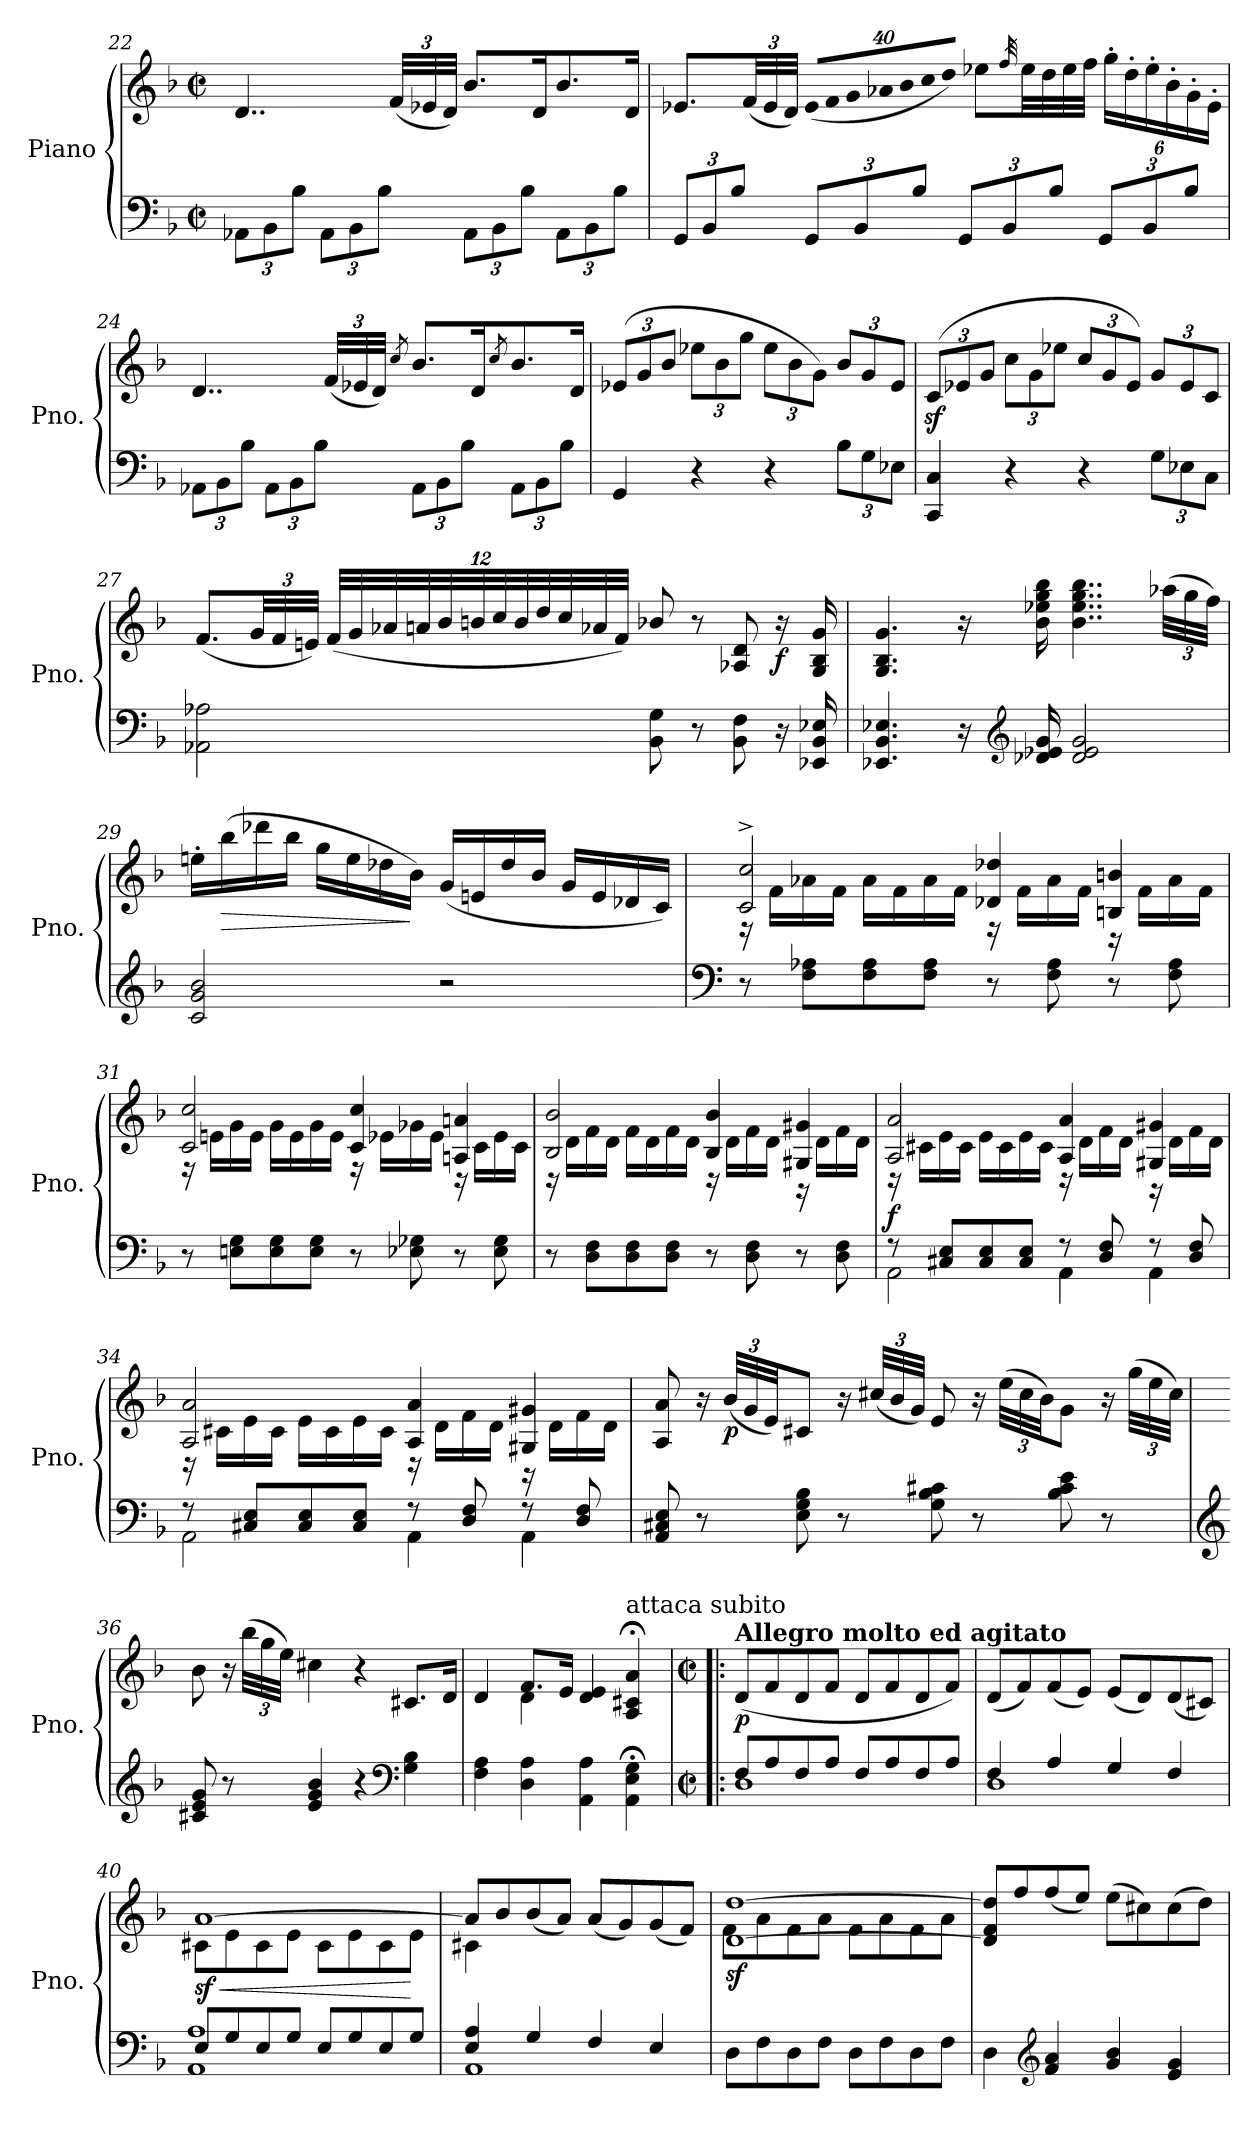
**kern	**kern	**dynam
*part1	*part1	*part1
*staff2	*staff1	*staff1/2
*I"Piano	*	*
*I'Pno.	*	*
!!LO:LB:g=z
*clefF4	*clefG2	*
*k[b-]	*k[b-]	*
*F:	*F:	*
*M2/2	*M2/2	*
*met(c|)	*met(c|)	*
*Xbrackettup	*	*
=22	=22	=22
12AA-X\L	4..d/	.
12BB-\	.	.
12B-\J	.	.
12AA-\L	.	.
12BB-\	.	.
12B-\J	.	.
*	*Xbrackettup	*
.	(48f/LLL	.
.	48e-X/	.
.	48d/JJJ)	.
12AA-\L	8.b-/L	.
12BB-\	.	.
12B-\J	.	.
.	16d/K	.
12AA-\L	8.b-/	.
12BB-\	.	.
12B-\J	.	.
.	16d/Jk	.
=23	=23	=23
12GG/L	8.e-X/L	.
12BB-/	.	.
12B-/J	.	.
*	*brackettup	*
.	(48f/LL	.
.	48e-/	.
.	48d/JJJ)	.
*	*Xbrackettup	*
!	!LO:N:vis=16	!
12GG/L	(640%23e-/LL	.
!	!LO:N:vis=16	!
.	640%23f/	.
!	!LO:N:vis=16	!
.	640%23g/	.
12BB-/	.	.
!	!LO:N:vis=16	!
.	640%23a-X/	.
!	!LO:N:vis=16	!
.	640%23b-/	.
12B-/J	.	.
!	!LO:N:vis=16	!
.	640%23cc/	.
!	!LO:N:vis=16	!
.	640%23dd/JJ)	.
12GG/L	.	.
.	8ee-X\L	.
12BB-/	.	.
.	32qff/	.
.	32ee-\LL	.
.	32dd\	.
12B-/J	.	.
.	32ee-\	.
.	32ff\JJJ	.
12GG/L	.	.
.	24gg'\LL	.
.	24dd'\	.
12BB-/	.	.
.	24ee-'\	.
.	24b-'\	.
12B-/J	.	.
.	24g'\	.
.	24e-'\JJ	.
640ryy	.	.
!!LO:LB:g=z
=24	=24	=24
12AA-X\L	4..d/	.
12BB-\	.	.
12B-\J	.	.
12AA-\L	.	.
12BB-\	.	.
12B-\J	.	.
.	(48f/LLL	.
.	48e-X/	.
.	48d/JJJ)	.
.	8qcc/	.
12AA-\L	8.b-/L	.
12BB-\	.	.
12B-\J	.	.
.	16d/K	.
.	8qcc/	.
12AA-\L	8.b-/	.
12BB-\	.	.
12B-\J	.	.
.	16d/Jk	.
=25	=25	=25
4GG/	(12e-X/L	.
.	12g/	.
.	12b-/J	.
4r	12ee-X\L	.
.	12b-\	.
.	12gg\J	.
4r	12ee-\L	.
.	12b-\	.
.	12g\J)	.
12B-\L	12b-/L	.
12G\	12g/	.
12E-X\J	12e-/J	.
!!LO:PB:g=z
=26	=26	=26
4CC/ 4C/	(12cz</L	.
.	12e-X/	.
.	12g/J	.
4r	12cc\L	.
.	12g\	.
.	12ee-X\J	.
4r	12cc/L	.
.	12g/	.
.	12e-/J)	.
12G\L	12g/L	.
12E-X\	12e-/	.
12C\J	12c/J	.
=27	=27	=27
2AA-X\ 2A-X\	(8.f/L	.
*	*brackettup	*
.	48g/LL	.
.	48f/	.
.	48en/JJJ)	.
*	*Xbrackettup	*
.	(48f/LLL	.
.	48g/	.
.	48a-X/	.
.	48an/	.
.	48b-/	.
.	48bn/	.
.	48cc/	.
.	48b/	.
.	48dd/	.
.	48cc/	.
.	48a-X/	.
.	48f/JJJ)	.
8BB-\ 8G\	8b-X/	.
8r	8r	.
8BB-\ 8F\	8A-X/ 8d/	.
!	!	!LO:DY:b
16r	16r	f
16EE-X/ 16BB-/ 16E-X/	16G/ 16B-/ 16g/	.
!!LO:LB:g=z
=28	=28	=28
4.EE-X/ 4.BB-/ 4.E-X/	4.G/ 4.B-/ 4.g/	.
16r	16r	.
*clefG2	*	*
16d-X/ 16e-X/ 16g/	16b-\ 16ee-X\ 16gg\ 16bb-\	.
2d-/ 2e-/ 2g/	4..b-\ 4..ee-\ 4..gg\ 4..bb-\	.
.	(48aa-X\LLL	.
.	48gg\	.
.	48ff\JJJ)	.
!!LO:LB:g=z
=29	=29	=29
2c/ 2g/ 2b-/	16een'\LL	.
!	!	!LO:HP:b
.	(16bb-\	>
.	16ddd-X\	.
.	16bb-\JJ	.
.	16gg\LL	.
.	16ee\	.
.	16dd-X\	.
.	16b-\JJ)	]
2r	(16g/LL	.
.	16en/	.
.	16dd-/	.
.	16b-/JJ	.
.	16g/LL	.
.	16e/	.
.	16d-X/	.
.	16c/JJ)	.
=30	=30	=30
*clefF4	*	*
*	*^	*
8r	2c/^ 2cc/^	16r	.
.	.	16f\LL	.
8F\ 8A-X\L	.	16a-X\	.
.	.	16f\JJ	.
8F\ 8A-\	.	16a-\LL	.
.	.	16f\	.
8F\ 8A-\J	.	16a-\	.
.	.	16f\JJ	.
8r	4d-X/ 4dd-X/	16r	.
.	.	16f\LL	.
8F\ 8A-\	.	16a-\	.
.	.	16f\JJ	.
8r	4Bn/ 4bn/	16r	.
.	.	16f\LL	.
8F\ 8A-\	.	16a-\	.
.	.	16f\JJ	.
!!LO:LB:g=z	!!
=31	=31	=31	=31
8r	2c/ 2cc/	16r	.
.	.	16en\LL	.
8En\ 8G\L	.	16g\	.
.	.	16e\JJ	.
8E\ 8G\	.	16g\LL	.
.	.	16e\	.
8E\ 8G\J	.	16g\	.
.	.	16e\JJ	.
8r	4c/ 4cc/	16r	.
.	.	16e-X\LL	.
8E-X\ 8G-X\	.	16g-X\	.
.	.	16e-\JJ	.
8r	4An/ 4an/	16r	.
.	.	16c\LL	.
8E-\ 8G-\	.	16e-\	.
.	.	16c\JJ	.
=32	=32	=32	=32
8r	2B-/ 2b-/	16r	.
.	.	16d\LL	.
8D\ 8F\L	.	16f\	.
.	.	16d\JJ	.
8D\ 8F\	.	16f\LL	.
.	.	16d\	.
8D\ 8F\J	.	16f\	.
.	.	16d\JJ	.
8r	4B-/ 4b-/	16r	.
.	.	16d\LL	.
8D\ 8F\	.	16f\	.
.	.	16d\JJ	.
8r	4G#X/ 4g#X/	16r	.
.	.	16d\LL	.
8D\ 8F\	.	16f\	.
.	.	16d\JJ	.
!!LO:LB:g=z	!!
=33	=33	=33	=33
*^	*	*	*
!	!	!	!	!LO:DY:b
8r	2AA\	2A/ 2a/	16r	f
.	.	.	16c#X\LL	.
8C#X/ 8E/L	.	.	16e\	.
.	.	.	16c#\JJ	.
8C#/ 8E/	.	.	16e\LL	.
.	.	.	16c#\	.
8C#/ 8E/J	.	.	16e\	.
.	.	.	16c#\JJ	.
8r	4AA\	4A/ 4a/	16r	.
.	.	.	16d\LL	.
8D/ 8F/	.	.	16f\	.
.	.	.	16d\JJ	.
8r	4AA\	4G#X/ 4g#X/	16r	.
.	.	.	16d\LL	.
8D/ 8F/	.	.	16f\	.
.	.	.	16d\JJ	.
!!LO:LB:g=z	!!
=34	=34	=34	=34	=34
8r	2AA\	2A/ 2a/	16r	.
.	.	.	16c#X\LL	.
8C#X/ 8E/L	.	.	16e\	.
.	.	.	16c#\JJ	.
8C#/ 8E/	.	.	16e\LL	.
.	.	.	16c#\	.
8C#/ 8E/J	.	.	16e\	.
.	.	.	16c#\JJ	.
8r	4AA\	4A/ 4a/	16r	.
.	.	.	16d\LL	.
8D/ 8F/	.	.	16f\	.
.	.	.	16d\JJ	.
8r	4AA\	4G#X/ 4g#X/	16r	.
.	.	.	16d\LL	.
8D/ 8F/	.	.	16f\	.
.	.	.	16d\JJ	.
*v	*v	*	*	*
*	*v	*v	*
=35	=35	=35
8AA/ 8C#X/ 8E/	8A/ 8a/	.
8r	16r	.
!	!	!LO:DY:b
.	(48b-/LLL	p
.	48g/	.
.	48e/JJ)	.
8E\ 8G\ 8B-\	8c#X/J	.
8r	16r	.
.	(48cc#X/LLL	.
.	48b-/	.
.	48g/JJJ)	.
8G\ 8B-\ 8c#X\	8e/	.
8r	16r	.
.	(48ee\LLL	.
.	48cc#\	.
.	48b-\JJ)	.
8B-\ 8c#\ 8e\	8g\J	.
8r	16r	.
.	(48gg\LLL	.
.	48ee\	.
.	48cc#\JJJ)	.
!!LO:PB:g=z
=36	=36	=36
*clefG2	*	*
8c#X/ 8e/ 8g/	8b-\	.
8r	16r	.
.	(48bb-\LLL	.
.	48gg\	.
.	48ee\JJJ)	.
4e/ 4g/ 4b-/	4cc#X\	.
4r	4r	.
*clefF4	*	*
4G\ 4B-\	8.c#X/L	.
.	16d/Jk	.
=37	=37	=37
*	*^	*
4F\ 4A\	4d/	4ryy	.
4D\ 4A\	8.f/L	4d\	.
.	16e/Jk	.	.
4AA\ 4A\	4d/ 4e/	2ryy	.
!	!LO:TX:a:t=attaca subito	!	!
4AA\;< 4E\;< 4G\;<	4A/;< 4c#X/;< 4a/;<	.	.
*	*v	*v	*
!!LO:LB:g=z
=38!|:	=38!|:	=38!|:
*M2/2	*M2/2	*
*met(c|)	*met(c|)	*
*	*MM120	*
*^	*	*
!	!	!LO:TX:a:B:t=Allegro molto ed agitato	!
!	!	!	!LO:DY:b
8F/L	1D	(8d/L	p
8A/	.	8f/	.
8F/	.	8d/	.
8A/J	.	8f/J	.
8F/L	.	8d/L	.
8A/	.	8f/	.
8F/	.	8d/	.
8A/J	.	8f/J)	.
=39	=39	=39	=39
4F/	1D	(8d/L	.
.	.	8f/)	.
4A/	.	(8f/	.
.	.	8e/J)	.
4G/	.	(8e/L	.
.	.	8d/)	.
4F/	.	(8d/	.
.	.	8c#X/J)	.
=40	=40	=40	=40
!	!	!	!LO:HP:b
*	*	*^	*
!	!	!	!	!LO:DY:n=1:b
8E/L	1AA 1A	[1a	8c#X\L	< sf
8G/	.	.	8e\	.
8E/	.	.	8c#\	.
8G/J	.	.	8e\J	.
8E/L	.	.	8c#\L	.
8G/	.	.	8e\	.
8E/	.	.	8c#\	.
8G/J	.	.	8e\J	[
=41	=41	=41	=41	=41
4E/ 4A/	1AA	8a/L]	4c#X\	.
.	.	8b-/	.	.
4G/	.	(8b-/	4ryy	.
.	.	8a/J)	.	.
4F/	.	(8a/L	2ryy	.
.	.	8g/)	.	.
4E/	.	(8g/	.	.
.	.	8f/J)	.	.
*v	*v	*	*	*
=42	=42	=42	=42
!	!	!	!LO:DY:b
8D\L	[1d [1dd	8f\L	sf
8F\	.	8a\	.
8D\	.	8f\	.
8F\J	.	8a\J	.
8D\L	.	8f\L	.
8F\	.	8a\	.
8D\	.	8f\	.
8F\J	.	8a\J	.
*	*v	*v	*
!!LO:LB:g=z
=43	=43	=43
4D\	8d/] 8f/ 8dd/]L	.
.	8ff/	.
*clefG2	*	*
4f/ 4a/	(8ff/	.
.	8ee/J)	.
4g/ 4b-/	(8ee\L	.
.	8cc#X\)	.
4e/ 4g/	(8cc#\	.
.	8dd\J)	.
=	=	=
*-	*-	*-
